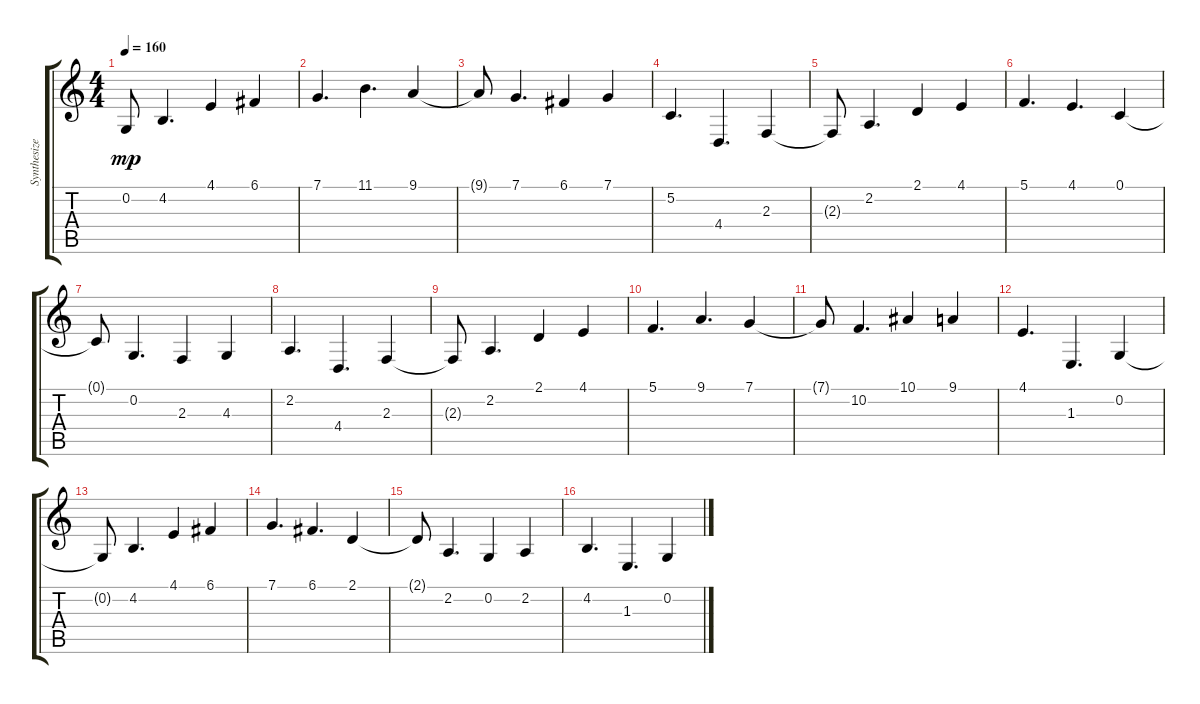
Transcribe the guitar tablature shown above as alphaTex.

\track ("Synthesizer" "Synthesize") {instrument pad6metallic}
\staff {score tabs}
\tuning (C4 G3 Eb3 Bb2 F2 C2) {hide}
\ts (4 4)
\tempo 160
\clef g2
\ks c
0.2{t}.8{dy mp} 4.2.4{d} 4.1.4 6.1.4 |
7.1.4{d} 11.1.4{d} 9.1.4 |
9.1{t}.8 7.1.4{d} 6.1.4 7.1.4 |
5.2.4{d} 4.4.4{d} 2.3.4 |
2.3{t}.8 2.2.4{d} 2.1.4 4.1.4 |
5.1.4{d} 4.1.4{d} 0.1.4 |
0.1{t}.8 0.2.4{d} 2.3.4 4.3.4 |
2.2.4{d} 4.4.4{d} 2.3.4 |
2.3{t}.8 2.2.4{d} 2.1.4 4.1.4 |
5.1.4{d} 9.1.4{d} 7.1.4 |
7.1{t}.8 10.2.4{d} 10.1.4 9.1.4 |
4.1.4{d} 1.3.4{d} 0.2.4 |
0.2{t}.8 4.2.4{d} 4.1.4 6.1.4 |
7.1.4{d} 6.1.4{d} 2.1.4 |
2.1{t}.8 2.2.4{d} 0.2.4 2.2.4 |
4.2.4{d} 1.3.4{d} 0.2.4
